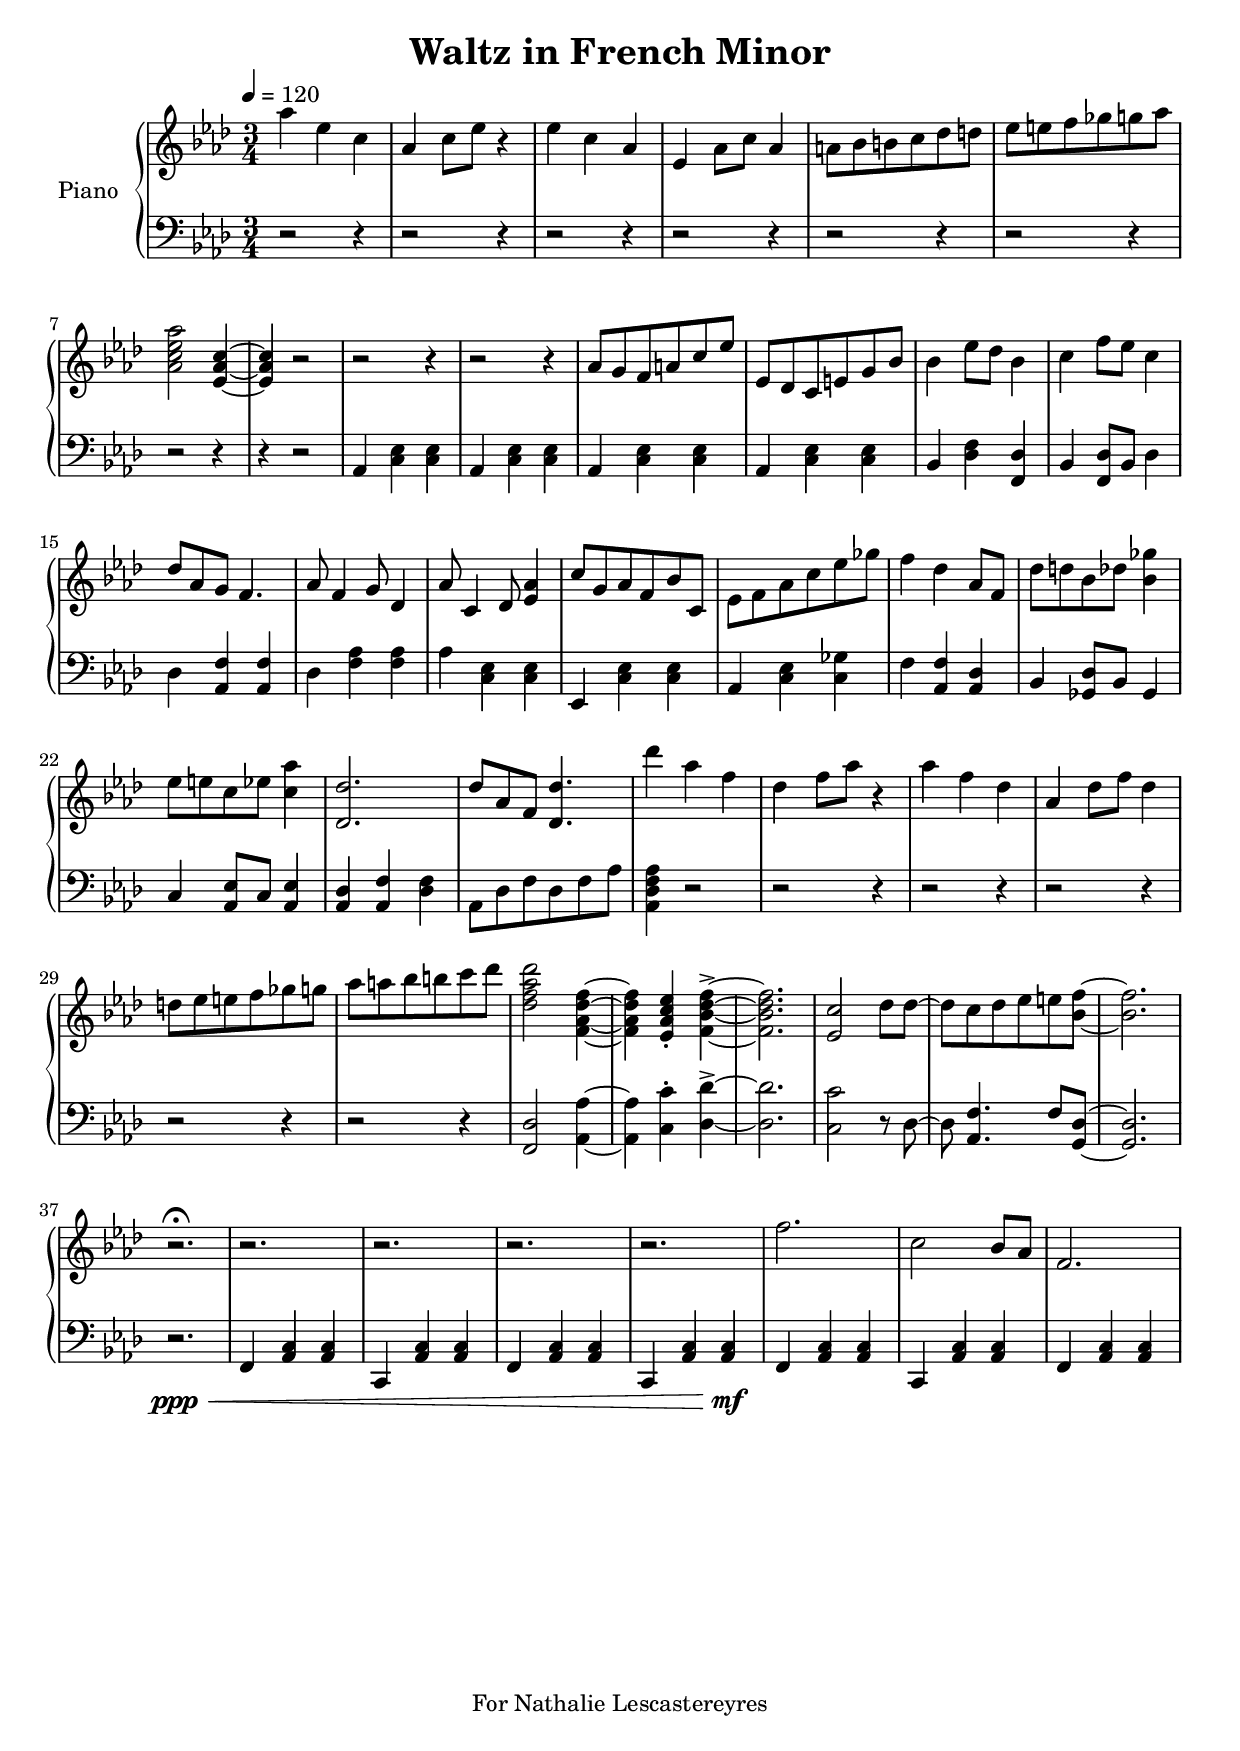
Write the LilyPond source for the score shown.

\version "2.18.2"
\header {
	title = "Waltz in French Minor"
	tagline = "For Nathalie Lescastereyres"
}

upper = \relative c''' {
	\clef treble
	\key aes \major
	\time 3/4
	\tempo 4 = 120
	aes4 ees c | aes c8 ees r4 |
	ees c aes | ees aes8 c aes4 |
	a8 bes b c des d | ees e f ges g aes |
	<aes c, ees aes,>2 <ees, aes c>4~ | <ees aes c>4 r2 |
	r2 r4 | r2 r4 | aes8 g f a c ees | ees, des c e g bes |
	bes4 ees8 des bes4 | c f8 ees c4 |
	des8 aes g f4. | aes8 f4 g8 des4 |
	aes'8 c,4 des8 <ees aes>4 | c'8 g aes f bes c, |
	ees8 f aes c ees ges | f4 des aes8 f |
	des'8 d bes des <bes ges'>4 | ees8 e c ees <c aes'>4 |
	<des des,>2. | des8 aes f <des des'>4. |
	des''4 aes f | des f8 aes r4 |
	aes4 f des | aes des8 f des4 |
	d8 ees e f ges g | aes a bes b c des |
	<des, f aes des>2 <f, aes des f>4~ | <f aes des f>4 <ees aes c ees>-. <f bes des f>->~ |
	<f bes des f>2. | <ees c'>2 des'8 des~ | des c des ees e <bes f'>~ | <bes f'>2. |
	r2.\fermata | r2. | r2. | r2. | r2. | f'2. | c2 bes8 aes | f2. |
}

lower = \relative c {
	\clef bass
	\key aes \major
	\time 3/4
	r2 r4 |r2 r4 | r2 r4 | r2 r4 | r2 r4 | r2 r4 | r2 r4 | r4 r2 |
	aes4 <c ees> <c ees> | aes <c ees> <c ees> |
	aes <c ees> <c ees> | aes <c ees> <c ees> |
	bes <des f> <des f,> | bes <f des'>8 bes des4 |
	des4 <aes f'> <aes f'> | des <aes' f> <aes f> |
	aes <c, ees> <c ees> | ees, <c' ees> <c ees> |
	aes <c ees> <c ges'> | f <aes, f'> <aes des> |
	bes <ges des'>8 bes ges4 | c <aes ees'>8 c <aes ees'>4 |
	<aes des> <aes f'> <des f> | aes8 des f des f aes | <aes, des f aes>4 r2 |
	r2 r4 | r2 r4 | r2 r4 | r2 r4 | r2 r4 | <f des'>2 <aes aes'>4~ | <aes aes'>4 <c c'>-. <des des'>->~ |
	<des des'>2. | <c c'>2 r8 des8~ | des <aes f'>4. f'8 <g, des'>~ | <g des'>2. |
	r2.\ppp\< | f4 <aes c> <aes c> | c, <aes' c> <aes c> | f <aes c> <aes c> | c, <aes' c> <aes c>\mf |
	f <aes c> <aes c> | c, <aes' c> <aes c> | f <aes c> <aes c> |
}

\score {
	\new PianoStaff \with {
	instrumentName = #"Piano"
	}
	<<
		\new Staff = "upper" \upper
		\new Staff = "lower" \lower
	>>
	\layout {
	}
	\midi { }
}